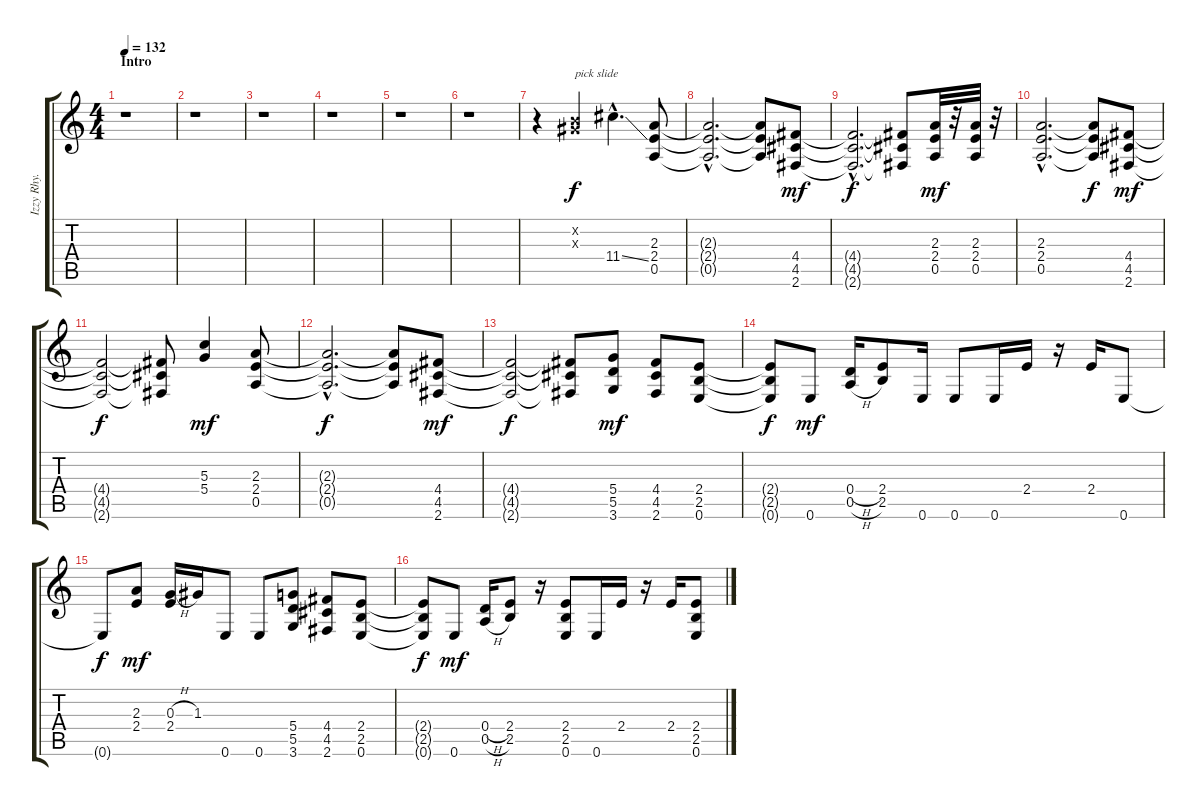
\track ("Izzy Rhy." "Izzy Rhy.") {instrument overdrivenguitar}
\staff {score tabs}
\tuning (E4 B3 G3 D3 A2 E2) {hide}
\ts (4 4)
\section ("" "Intro")
\tempo 132
\clef g2
\ks c
r.1{dy f instrument overdrivenguitar} |
r.1 |
r.1 |
r.1 |
r.1 |
r.1 |
r.4 (0.2{x} 1.3{x}).4{txt "pick slide"} 11.4{ss hac}.4{d} (2.3 2.4 0.5).8 |
(2.3{hac t} 2.4{hac t} 0.5{hac t}).2{d} (2.3{t} 2.4{t} 0.5{t}).8 (4.4 4.5 2.6).8{dy mf} |
(4.4{hac t} 4.5{hac t} 2.6{hac t}).2{d dy f} (4.4{t} 4.5{t} 2.6{t}).8 (2.3 2.4 0.5).32{dy mf} r.32 (2.3 2.4 0.5).32 r.32 |
(2.3{hac} 2.4{hac} 0.5{hac}).2{d} (2.3{t} 2.4{t} 0.5{t}).8{dy f} (4.4 4.5 2.6).8{dy mf} |
(4.4{t} 4.5{t} 2.6{t}).2{dy f} (4.4{t} 4.5{t} 2.6{t}).8 (5.3 5.4).4{dy mf} (2.3 2.4 0.5).8 |
(2.3{hac t} 2.4{hac t} 0.5{hac t}).2{d dy f} (2.3{t} 2.4{t} 0.5{t}).8 (4.4 4.5 2.6).8{dy mf} |
(4.4{t} 4.5{t} 2.6{t}).2{dy f} (4.4{t} 4.5{t} 2.6{t}).8 (5.4 5.5 3.6).8{dy mf} (4.4 4.5 2.6).8 (2.4 2.5 0.6).8 |
(2.4{t} 2.5{t} 0.6{t}).8{dy f} 0.6.8{dy mf} (0.4{h} 0.5{h}).16 (2.4 2.5).8 0.6.16 0.6.8 0.6.16 2.4.16 r.16 2.4.16 0.6.8 |
0.6{t}.8{dy f} (2.3 2.4).8{dy mf} (0.3{h} 2.4).16 1.3.16 0.6.8 0.6.8 (5.4 5.5 3.6).8 (4.4 4.5 2.6).8 (2.4 2.5 0.6).8 |
(2.4{t} 2.5{t} 0.6{t}).8{dy f} 0.6.8{dy mf} (0.4{h} 0.5{h}).16 (2.4 2.5).8 r.16 (2.4 2.5 0.6).8 0.6.16 2.4.16 r.16 2.4.16 (2.4 2.5 0.6).8
